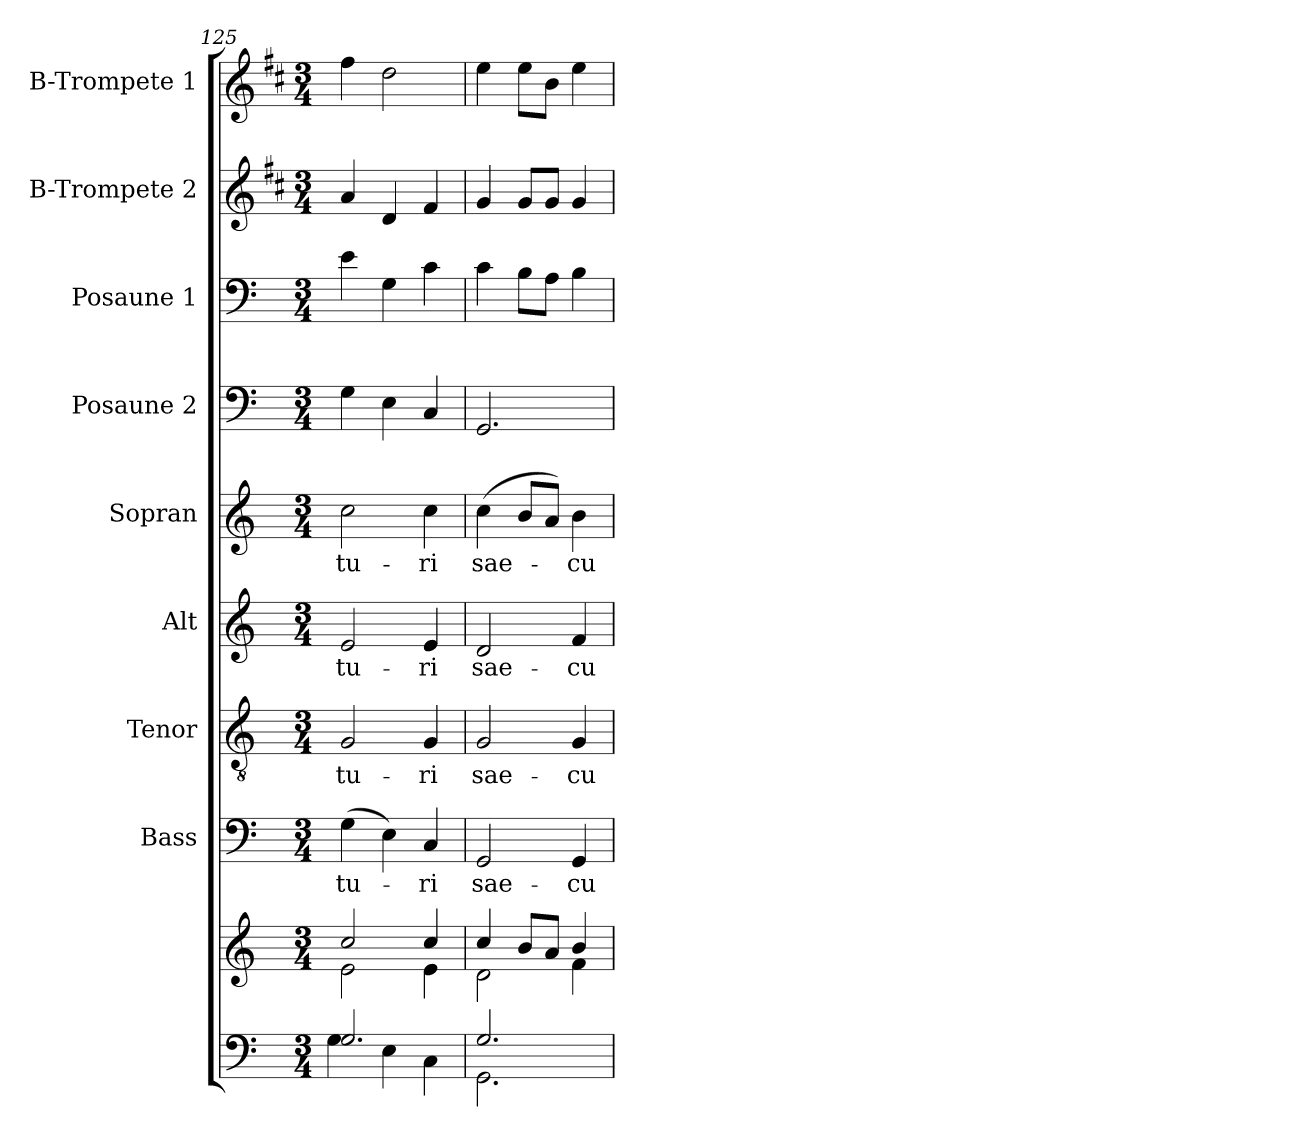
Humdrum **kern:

**kern	**kern	**kern	**text	**kern	**text	**kern	**text	**kern	**text	**kern	**kern	**kern	**kern
*part9	*part9	*part8	*part8	*part7	*part7	*part6	*part6	*part5	*part5	*part4	*part3	*part2	*part1
*staff10	*staff9	*staff8	*staff8	*staff7	*staff7	*staff6	*staff6	*staff5	*staff5	*staff4	*staff3	*staff2	*staff1
*	*	*I"Bass	*	*I"Tenor	*	*I"Alt	*	*I"Sopran	*	*I"Posaune 2	*I"Posaune 1	*I"B-Trompete 2	*I"B-Trompete 1
*	*	*I'B.	*	*I'T.	*	*I'A.	*	*I'S.	*	*I'Pos. 2	*I'Pos. 1	*I'B Trp. 2	*I'B Trp. 1
*clefF4	*clefG2	*clefF4	*	*clefGv2	*	*clefG2	*	*clefG2	*	*clefF4	*clefF4	*clefG2	*clefG2
*	*	*	*	*	*	*	*	*	*	*	*	*ITrd1c2	*ITrd1c2
*k[]	*k[]	*k[]	*	*k[]	*	*k[]	*	*k[]	*	*k[]	*k[]	*k[]	*k[]
*C:	*C:	*C:	*	*C:	*	*C:	*	*C:	*	*C:	*C:	*C:	*C:
*M3/4	*M3/4	*M3/4	*	*M3/4	*	*M3/4	*	*M3/4	*	*M3/4	*M3/4	*M3/4	*M3/4
=125	=125	=125	=125	=125	=125	=125	=125	=125	=125	=125	=125	=125	=125
*^	*^	*	*	*	*	*	*	*	*	*	*	*	*
!	!	!	!	!	!LO:LY:b	!	!LO:LY:b	!	!LO:LY:b	!	!LO:LY:b	!	!	!	!
2.G/	4G\	2cc/	2e\	(>4G\	-tu-	2G/	-tu-	2e/	-tu-	2cc\	-tu-	4G\	4e\	4g/	4ee\
.	4E\	.	.	4E\)	.	.	.	.	.	.	.	4E\	4G\	4c/	2cc\
!	!	!	!	!	!LO:LY:b	!	!LO:LY:b	!	!LO:LY:b	!	!LO:LY:b	!	!	!	!
.	4C\	4cc/	4e\	4C/	-ri	4G/	-ri	4e/	-ri	4cc\	-ri	4C/	4c\	4e/	.
=126	=126	=126	=126	=126	=126	=126	=126	=126	=126	=126	=126	=126	=126	=126	=126
!	!	!	!	!	!LO:LY:b	!	!LO:LY:b	!	!LO:LY:b	!	!LO:LY:b	!	!	!	!
2.G/	2.GG\	4cc/	2d\	2GG/	sae-	2G/	sae-	2d/	sae-	(>4cc\	sae-	2.GG/	4c\	4f/	4dd\
.	.	8b/L	.	.	.	.	.	.	.	8b/L	.	.	8B\L	8f/L	8dd\L
.	.	8a/J	.	.	.	.	.	.	.	8a/J)	.	.	8A\J	8f/J	8a\J
!	!	!	!	!	!LO:LY:b	!	!LO:LY:b	!	!LO:LY:b	!	!LO:LY:b	!	!	!	!
.	.	4b/	4f\	4GG/	-cu-	4G/	-cu-	4f/	-cu-	4b\	-cu-	.	4B\	4f/	4dd\
*v	*v	*	*	*	*	*	*	*	*	*	*	*	*	*	*
*	*v	*v	*	*	*	*	*	*	*	*	*	*	*	*
=	=	=	=	=	=	=	=	=	=	=	=	=	=
*-	*-	*-	*-	*-	*-	*-	*-	*-	*-	*-	*-	*-	*-
